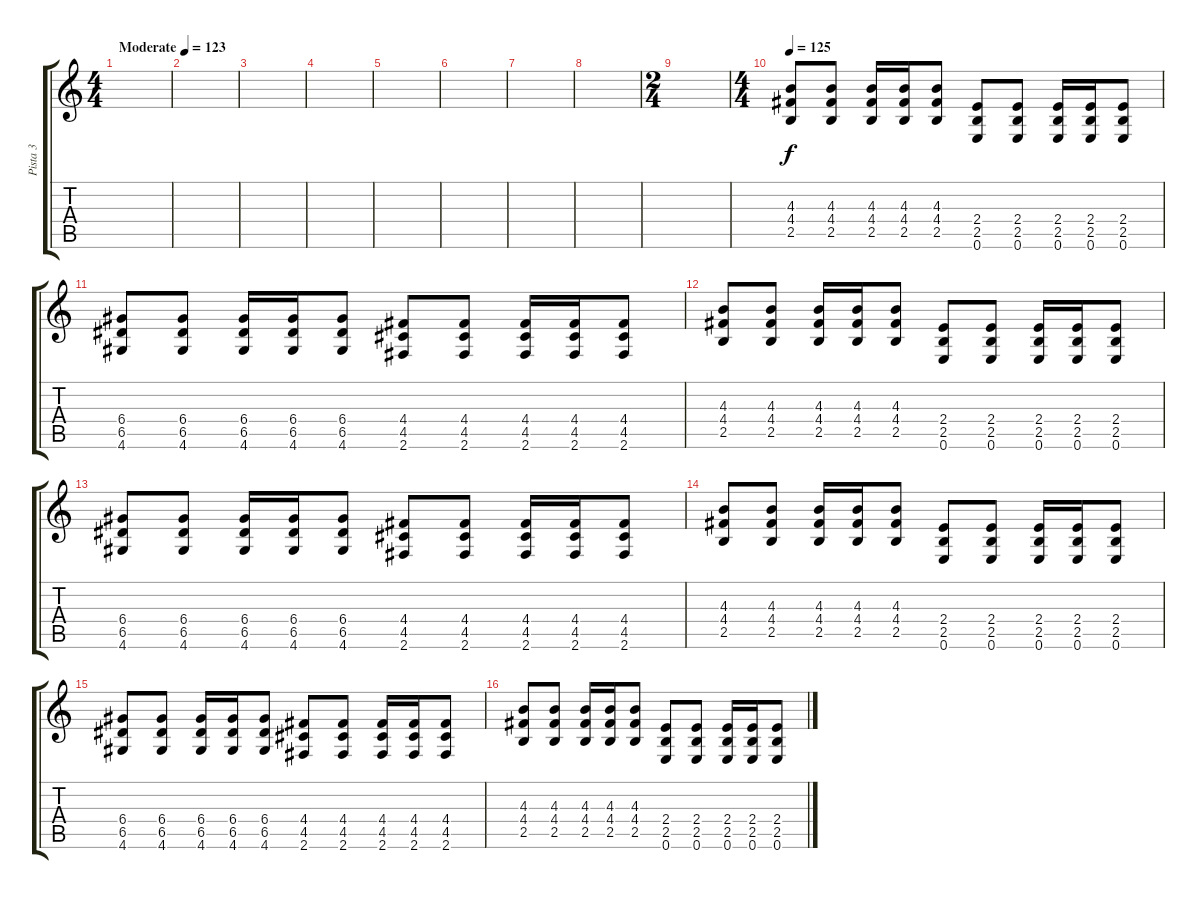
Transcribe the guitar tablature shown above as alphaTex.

\track ("Pista 3" "Pista 3") {instrument distortionguitar}
\staff {score tabs}
\tuning (E4 B3 G3 D3 A2 E2) {hide}
\ts (4 4)
\tempo (123 "Moderate")
\clef g2
\ks c
|
|
|
|
|
|
|
|
\ts (2 4)
|
\ts (4 4)
\tempo 125
(4.3 4.4 2.5).8 (4.3 4.4 2.5).8 (4.3 4.4 2.5).16 (4.3 4.4 2.5).16 (4.3 4.4 2.5).8 (2.4 2.5 0.6).8 (2.4 2.5 0.6).8 (2.4 2.5 0.6).16 (2.4 2.5 0.6).16 (2.4 2.5 0.6).8 |
(6.4 6.5 4.6).8 (6.4 6.5 4.6).8 (6.4 6.5 4.6).16 (6.4 6.5 4.6).16 (6.4 6.5 4.6).8 (4.4 4.5 2.6).8 (4.4 4.5 2.6).8 (4.4 4.5 2.6).16 (4.4 4.5 2.6).16 (4.4 4.5 2.6).8 |
(4.3 4.4 2.5).8 (4.3 4.4 2.5).8 (4.3 4.4 2.5).16 (4.3 4.4 2.5).16 (4.3 4.4 2.5).8 (2.4 2.5 0.6).8 (2.4 2.5 0.6).8 (2.4 2.5 0.6).16 (2.4 2.5 0.6).16 (2.4 2.5 0.6).8 |
(6.4 6.5 4.6).8 (6.4 6.5 4.6).8 (6.4 6.5 4.6).16 (6.4 6.5 4.6).16 (6.4 6.5 4.6).8 (4.4 4.5 2.6).8 (4.4 4.5 2.6).8 (4.4 4.5 2.6).16 (4.4 4.5 2.6).16 (4.4 4.5 2.6).8 |
(4.3 4.4 2.5).8 (4.3 4.4 2.5).8 (4.3 4.4 2.5).16 (4.3 4.4 2.5).16 (4.3 4.4 2.5).8 (2.4 2.5 0.6).8 (2.4 2.5 0.6).8 (2.4 2.5 0.6).16 (2.4 2.5 0.6).16 (2.4 2.5 0.6).8 |
(6.4 6.5 4.6).8 (6.4 6.5 4.6).8 (6.4 6.5 4.6).16 (6.4 6.5 4.6).16 (6.4 6.5 4.6).8 (4.4 4.5 2.6).8 (4.4 4.5 2.6).8 (4.4 4.5 2.6).16 (4.4 4.5 2.6).16 (4.4 4.5 2.6).8 |
(4.3 4.4 2.5).8 (4.3 4.4 2.5).8 (4.3 4.4 2.5).16 (4.3 4.4 2.5).16 (4.3 4.4 2.5).8 (2.4 2.5 0.6).8 (2.4 2.5 0.6).8 (2.4 2.5 0.6).16 (2.4 2.5 0.6).16 (2.4 2.5 0.6).8
